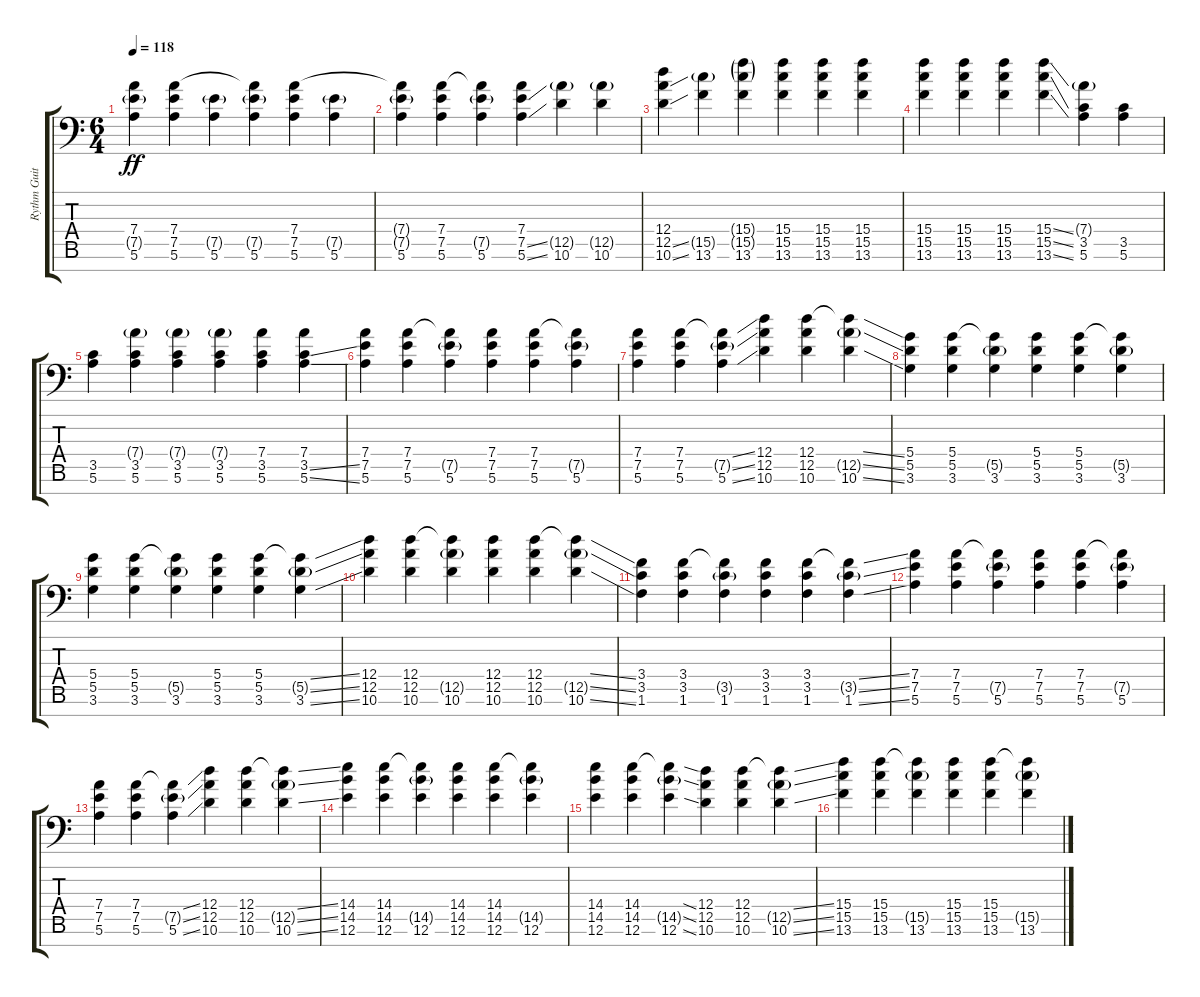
\track ("Rythm Guitar #1" "Rythm Guit") {instrument distortionguitar}
\staff {score tabs}
\tuning (D4 A3 E3 D3 A2 E2 A1) {hide}
\ts (6 4)
\tempo 118
\clef f4
\ks c
(7.4{t} 7.5{g} 5.6).4{dy ff} (7.4 7.5 5.6).4 (7.5{g} 5.6).4 (7.4{t} 7.5{g} 5.6).4 (7.4 7.5 5.6).4 (7.5{g} 5.6).4 |
(7.4{t} 7.5{g} 5.6).4 (7.4 7.5 5.6).4 (7.4{t} 7.5{g} 5.6).4 (7.4 7.5{ss} 5.6{ss}).4 (12.5{g} 10.6).4 (12.5{g} 10.6).4 |
(12.4 12.5{ss} 10.6{ss}).4 (15.5{g} 13.6).4 (15.4{g} 15.5{g} 13.6).4{volume 16} (15.4 15.5 13.6).4 (15.4 15.5 13.6).4 (15.4 15.5 13.6).4 |
(15.4 15.5 13.6).4 (15.4 15.5 13.6).4 (15.4 15.5 13.6).4 (15.4{ss} 15.5{ss} 13.6{ss}).4 (7.4{g} 3.5 5.6).4 (3.5 5.6).4 |
(3.5 5.6).4 (7.4{g} 3.5 5.6).4 (7.4{g} 3.5 5.6).4 (7.4{g} 3.5 5.6).4 (7.4 3.5 5.6).4 (7.4 3.5{ss} 5.6{ss}).4 |
\section ("" "")
(7.4 7.5 5.6).4 (7.4 7.5 5.6).4 (7.4{t} 7.5{g} 5.6).4 (7.4 7.5 5.6).4 (7.4 7.5 5.6).4 (7.4{t} 7.5{g} 5.6).4 |
(7.4 7.5 5.6).4 (7.4 7.5 5.6).4 (7.4{ss t} 7.5{ss g} 5.6{ss}).4 (12.4 12.5 10.6).4 (12.4 12.5 10.6).4 (12.4{ss t} 12.5{ss g} 10.6{ss}).4 |
(5.4 5.5 3.6).4 (5.4 5.5 3.6).4 (5.4{t} 5.5{g} 3.6).4 (5.4 5.5 3.6).4 (5.4 5.5 3.6).4 (5.4{t} 5.5{g} 3.6).4 |
(5.4 5.5 3.6).4 (5.4 5.5 3.6).4 (5.4{t} 5.5{g} 3.6).4 (5.4 5.5 3.6).4 (5.4 5.5 3.6).4 (5.4{ss t} 5.5{ss g} 3.6{ss}).4 |
(12.4 12.5 10.6).4 (12.4 12.5 10.6).4 (12.4{t} 12.5{g} 10.6).4 (12.4 12.5 10.6).4 (12.4 12.5 10.6).4 (12.4{ss t} 12.5{ss g} 10.6{ss}).4 |
(3.4 3.5 1.6).4 (3.4 3.5 1.6).4 (3.4{t} 3.5{g} 1.6).4 (3.4 3.5 1.6).4 (3.4 3.5 1.6).4 (3.4{ss t} 3.5{ss g} 1.6{ss}).4 |
(7.4 7.5 5.6).4 (7.4 7.5 5.6).4 (7.4{t} 7.5{g} 5.6).4 (7.4 7.5 5.6).4 (7.4 7.5 5.6).4 (7.4{t} 7.5{g} 5.6).4 |
(7.4 7.5 5.6).4 (7.4 7.5 5.6).4 (7.4{ss t} 7.5{ss g} 5.6{ss}).4 (12.4 12.5 10.6).4 (12.4 12.5 10.6).4 (12.4{ss t} 12.5{ss g} 10.6{ss}).4 |
(14.4 14.5 12.6).4 (14.4 14.5 12.6).4 (14.4{t} 14.5{g} 12.6).4 (14.4 14.5 12.6).4 (14.4 14.5 12.6).4 (14.4{t} 14.5{g} 12.6).4 |
(14.4 14.5 12.6).4 (14.4 14.5 12.6).4 (14.4{ss t} 14.5{ss g} 12.6{ss}).4 (12.4 12.5 10.6).4 (12.4 12.5 10.6).4 (12.4{ss t} 12.5{ss g} 10.6{ss}).4 |
(15.4 15.5 13.6).4 (15.4 15.5 13.6).4 (15.4{t} 15.5{g} 13.6).4 (15.4 15.5 13.6).4 (15.4 15.5 13.6).4 (15.4{ss t} 15.5{ss g} 13.6{ss}).4
